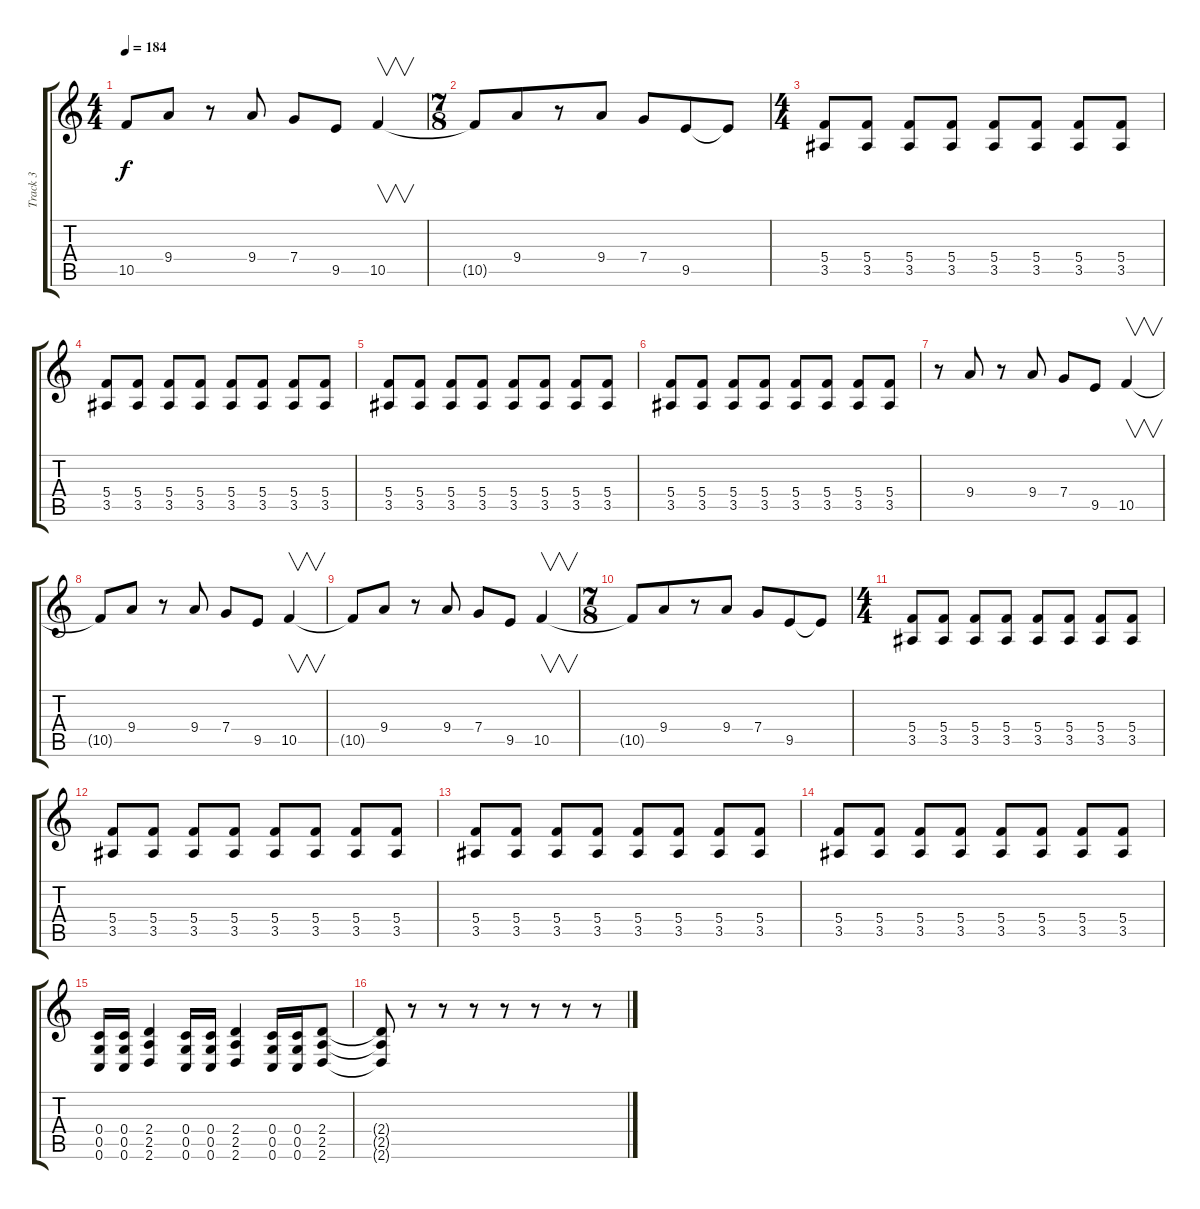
\track ("Track 3" "Track 3") {instrument distortionguitar}
\staff {score tabs}
\tuning (D4 A3 F3 C3 G2 C2) {hide}
\ts (4 4)
\tempo 184
\clef g2
\ks c
10.5{t}.8{dy f} 9.4.8 r.8 9.4.8 7.4.8 9.5.8 10.5.4{v} |
\ts (7 8)
10.5{t}.8 9.4.8 r.8 9.4.8 7.4.8 9.5.8 9.5{t}.8 |
\ts (4 4)
(5.4 3.5).8 (5.4 3.5).8 (5.4 3.5).8 (5.4 3.5).8 (5.4 3.5).8 (5.4 3.5).8 (5.4 3.5).8 (5.4 3.5).8 |
(5.4 3.5).8 (5.4 3.5).8 (5.4 3.5).8 (5.4 3.5).8 (5.4 3.5).8 (5.4 3.5).8 (5.4 3.5).8 (5.4 3.5).8 |
(5.4 3.5).8 (5.4 3.5).8 (5.4 3.5).8 (5.4 3.5).8 (5.4 3.5).8 (5.4 3.5).8 (5.4 3.5).8 (5.4 3.5).8 |
(5.4 3.5).8 (5.4 3.5).8 (5.4 3.5).8 (5.4 3.5).8 (5.4 3.5).8 (5.4 3.5).8 (5.4 3.5).8 (5.4 3.5).8 |
r.8 9.4.8 r.8 9.4.8 7.4.8 9.5.8 10.5.4{v} |
10.5{t}.8 9.4.8 r.8 9.4.8 7.4.8 9.5.8 10.5.4{v} |
10.5{t}.8 9.4.8 r.8 9.4.8 7.4.8 9.5.8 10.5.4{v} |
\ts (7 8)
10.5{t}.8 9.4.8 r.8 9.4.8 7.4.8 9.5.8 9.5{t}.8 |
\ts (4 4)
(5.4 3.5).8 (5.4 3.5).8 (5.4 3.5).8 (5.4 3.5).8 (5.4 3.5).8 (5.4 3.5).8 (5.4 3.5).8 (5.4 3.5).8 |
(5.4 3.5).8 (5.4 3.5).8 (5.4 3.5).8 (5.4 3.5).8 (5.4 3.5).8 (5.4 3.5).8 (5.4 3.5).8 (5.4 3.5).8 |
(5.4 3.5).8 (5.4 3.5).8 (5.4 3.5).8 (5.4 3.5).8 (5.4 3.5).8 (5.4 3.5).8 (5.4 3.5).8 (5.4 3.5).8 |
(5.4 3.5).8 (5.4 3.5).8 (5.4 3.5).8 (5.4 3.5).8 (5.4 3.5).8 (5.4 3.5).8 (5.4 3.5).8 (5.4 3.5).8 |
(0.4 0.5 0.6).16 (0.4 0.5 0.6).16 (2.4 2.5 2.6).4 (0.4 0.5 0.6).16 (0.4 0.5 0.6).16 (2.4 2.5 2.6).4 (0.4 0.5 0.6).16 (0.4 0.5 0.6).16 (2.4 2.5 2.6).8 |
(2.4{t} 2.5{t} 2.6{t}).8 r.8 r.8 r.8 r.8 r.8 r.8 r.8
